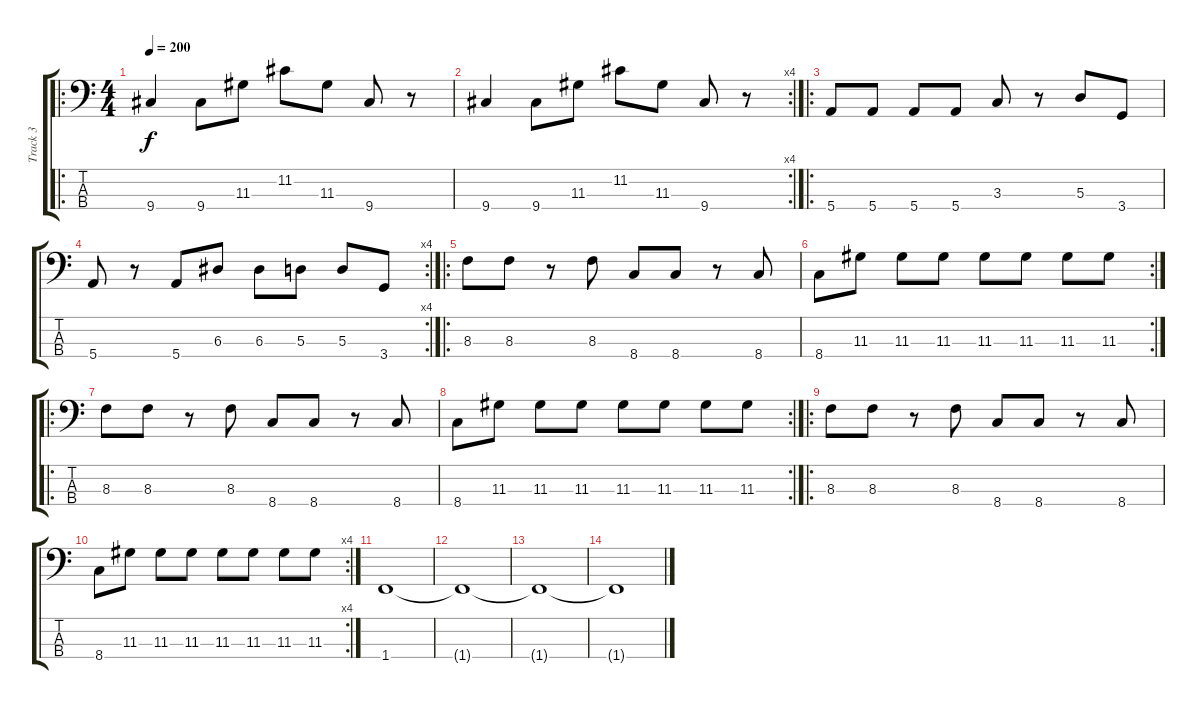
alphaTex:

\track ("Track 3" "Track 3") {instrument electricbassfinger}
\staff {score tabs}
\tuning (G2 D2 A1 E1) {hide}
\ro
\ts (4 4)
\tempo 200
\clef f4
\ks c
9.4.4{dy f} 9.4.8 11.3.8 11.2.8 11.3.8 9.4.8 r.8 |
\rc 4
9.4.4 9.4.8 11.3.8 11.2.8 11.3.8 9.4.8 r.8 |
\ro
5.4.8 5.4.8 5.4.8 5.4.8 3.3.8 r.8 5.3.8 3.4.8 |
\rc 4
5.4.8 r.8 5.4.8 6.3.8 6.3.8 5.3.8 5.3.8 3.4.8 |
\ro
8.3.8 8.3.8 r.8 8.3.8 8.4.8 8.4.8 r.8 8.4.8 |
\rc 2
8.4.8 11.3.8 11.3.8 11.3.8 11.3.8 11.3.8 11.3.8 11.3.8 |
\ro
8.3.8 8.3.8 r.8 8.3.8 8.4.8 8.4.8 r.8 8.4.8 |
\rc 2
8.4.8 11.3.8 11.3.8 11.3.8 11.3.8 11.3.8 11.3.8 11.3.8 |
\ro
8.3.8 8.3.8 r.8 8.3.8 8.4.8 8.4.8 r.8 8.4.8 |
\rc 4
8.4.8 11.3.8 11.3.8 11.3.8 11.3.8 11.3.8 11.3.8 11.3.8 |
1.4.1 |
1.4{t}.1 |
1.4{t}.1 |
1.4{t}.1
